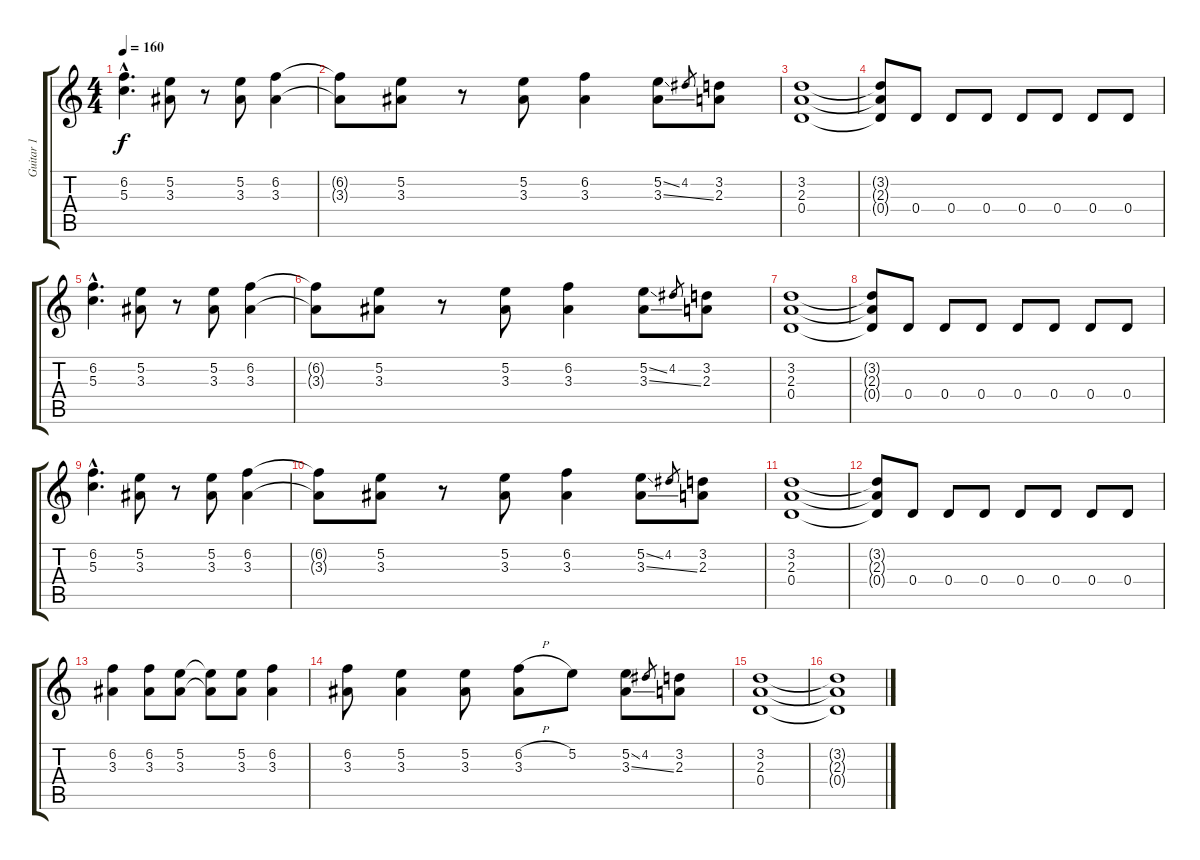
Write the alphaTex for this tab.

\track ("Guitar 1" "Guitar 1") {instrument overdrivenguitar}
\staff {score tabs}
\tuning (E4 B3 G3 D3 A2 E2) {hide}
\ts (4 4)
\tempo 160
\clef g2
\ks c
(6.2{hac} 5.3{hac}).4{d dy f} (5.2 3.3).8 r.8 (5.2 3.3).8 (6.2 3.3).4 |
(6.2{t} 3.3{t}).8 (5.2 3.3).8 r.8 (5.2 3.3).8 (6.2 3.3).4 (5.2{ss} 3.3{ss}).8 4.2.8{gr} (3.2 2.3).8 |
(3.2 2.3 0.4).1 |
(3.2{t} 2.3{t} 0.4{t}).8 0.4.8 0.4.8 0.4.8 0.4.8 0.4.8 0.4.8 0.4.8 |
(6.2{hac} 5.3{hac}).4{d} (5.2 3.3).8 r.8 (5.2 3.3).8 (6.2 3.3).4 |
(6.2{t} 3.3{t}).8 (5.2 3.3).8 r.8 (5.2 3.3).8 (6.2 3.3).4 (5.2{ss} 3.3{ss}).8 4.2.8{gr} (3.2 2.3).8 |
(3.2 2.3 0.4).1 |
(3.2{t} 2.3{t} 0.4{t}).8 0.4.8 0.4.8 0.4.8 0.4.8 0.4.8 0.4.8 0.4.8 |
(6.2{hac} 5.3{hac}).4{d} (5.2 3.3).8 r.8 (5.2 3.3).8 (6.2 3.3).4 |
(6.2{t} 3.3{t}).8 (5.2 3.3).8 r.8 (5.2 3.3).8 (6.2 3.3).4 (5.2{ss} 3.3{ss}).8 4.2.8{gr} (3.2 2.3).8 |
(3.2 2.3 0.4).1 |
(3.2{t} 2.3{t} 0.4{t}).8 0.4.8 0.4.8 0.4.8 0.4.8 0.4.8 0.4.8 0.4.8 |
(6.2 3.3).4 (6.2 3.3).8 (5.2 3.3).8 (5.2{t} 3.3{t}).8 (5.2 3.3).8 (6.2 3.3).4 |
(6.2 3.3).8 (5.2 3.3).4 (5.2 3.3).8 (6.2{h} 3.3).8 5.2.8 (5.2{ss} 3.3{ss}).8 4.2.8{gr} (3.2 2.3).8 |
(3.2 2.3 0.4).1 |
(3.2{t} 2.3{t} 0.4{t}).1
